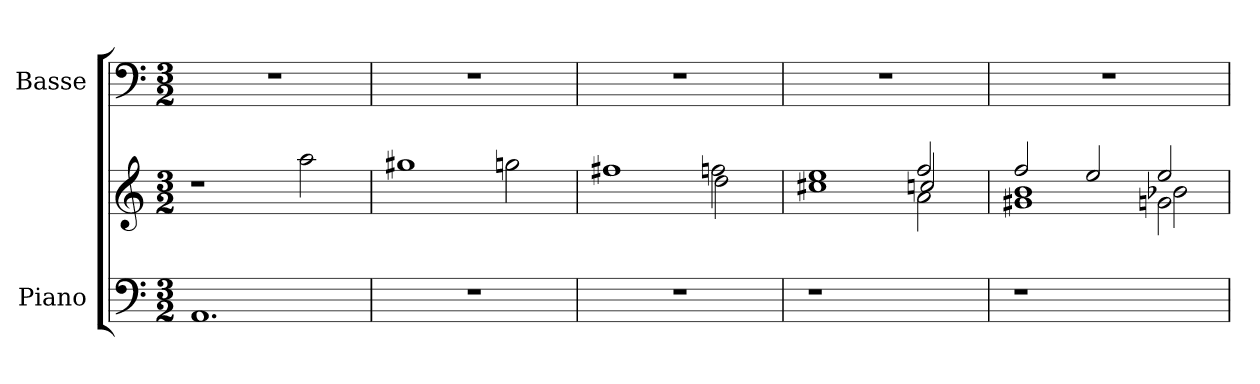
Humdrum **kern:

**kern	**kern	**kern
*part2	*part2	*part1
*staff3	*staff2	*staff1
*I"Piano	*	*I"Basse
*I'Pia.	*	*I'B.
*clefF4	*clefG2	*clefF4
*k[]	*k[]	*k[]
*M3/2	*M3/2	*M3/2
*MM110	*MM110	*MM110
=1	=1	=1
1.AA	1r	1.r
.	2aa\	.
=2	=2	=2
1.r	1gg#X	1.r
.	2ggn\	.
=3	=3	=3
*	*^	*
1.r	1ff#X	1ryy	1.r
.	2ffn\	2dd\	.
=4	=4	=4	=4
*	*	*^	*
1r	1ee	1cc#X	1ryy	1.r
2ryy	2ff/	2ccn/	2a\	.
=5	=5	=5	=5	=5
1r	2ff/	1g#X 1b	1ryy	1.r
.	2ee/	.	.	.
2ryy	2ee/	2gn\	2b-X\	.
*	*v	*v	*v	*
=	=	=
*-	*-	*-
